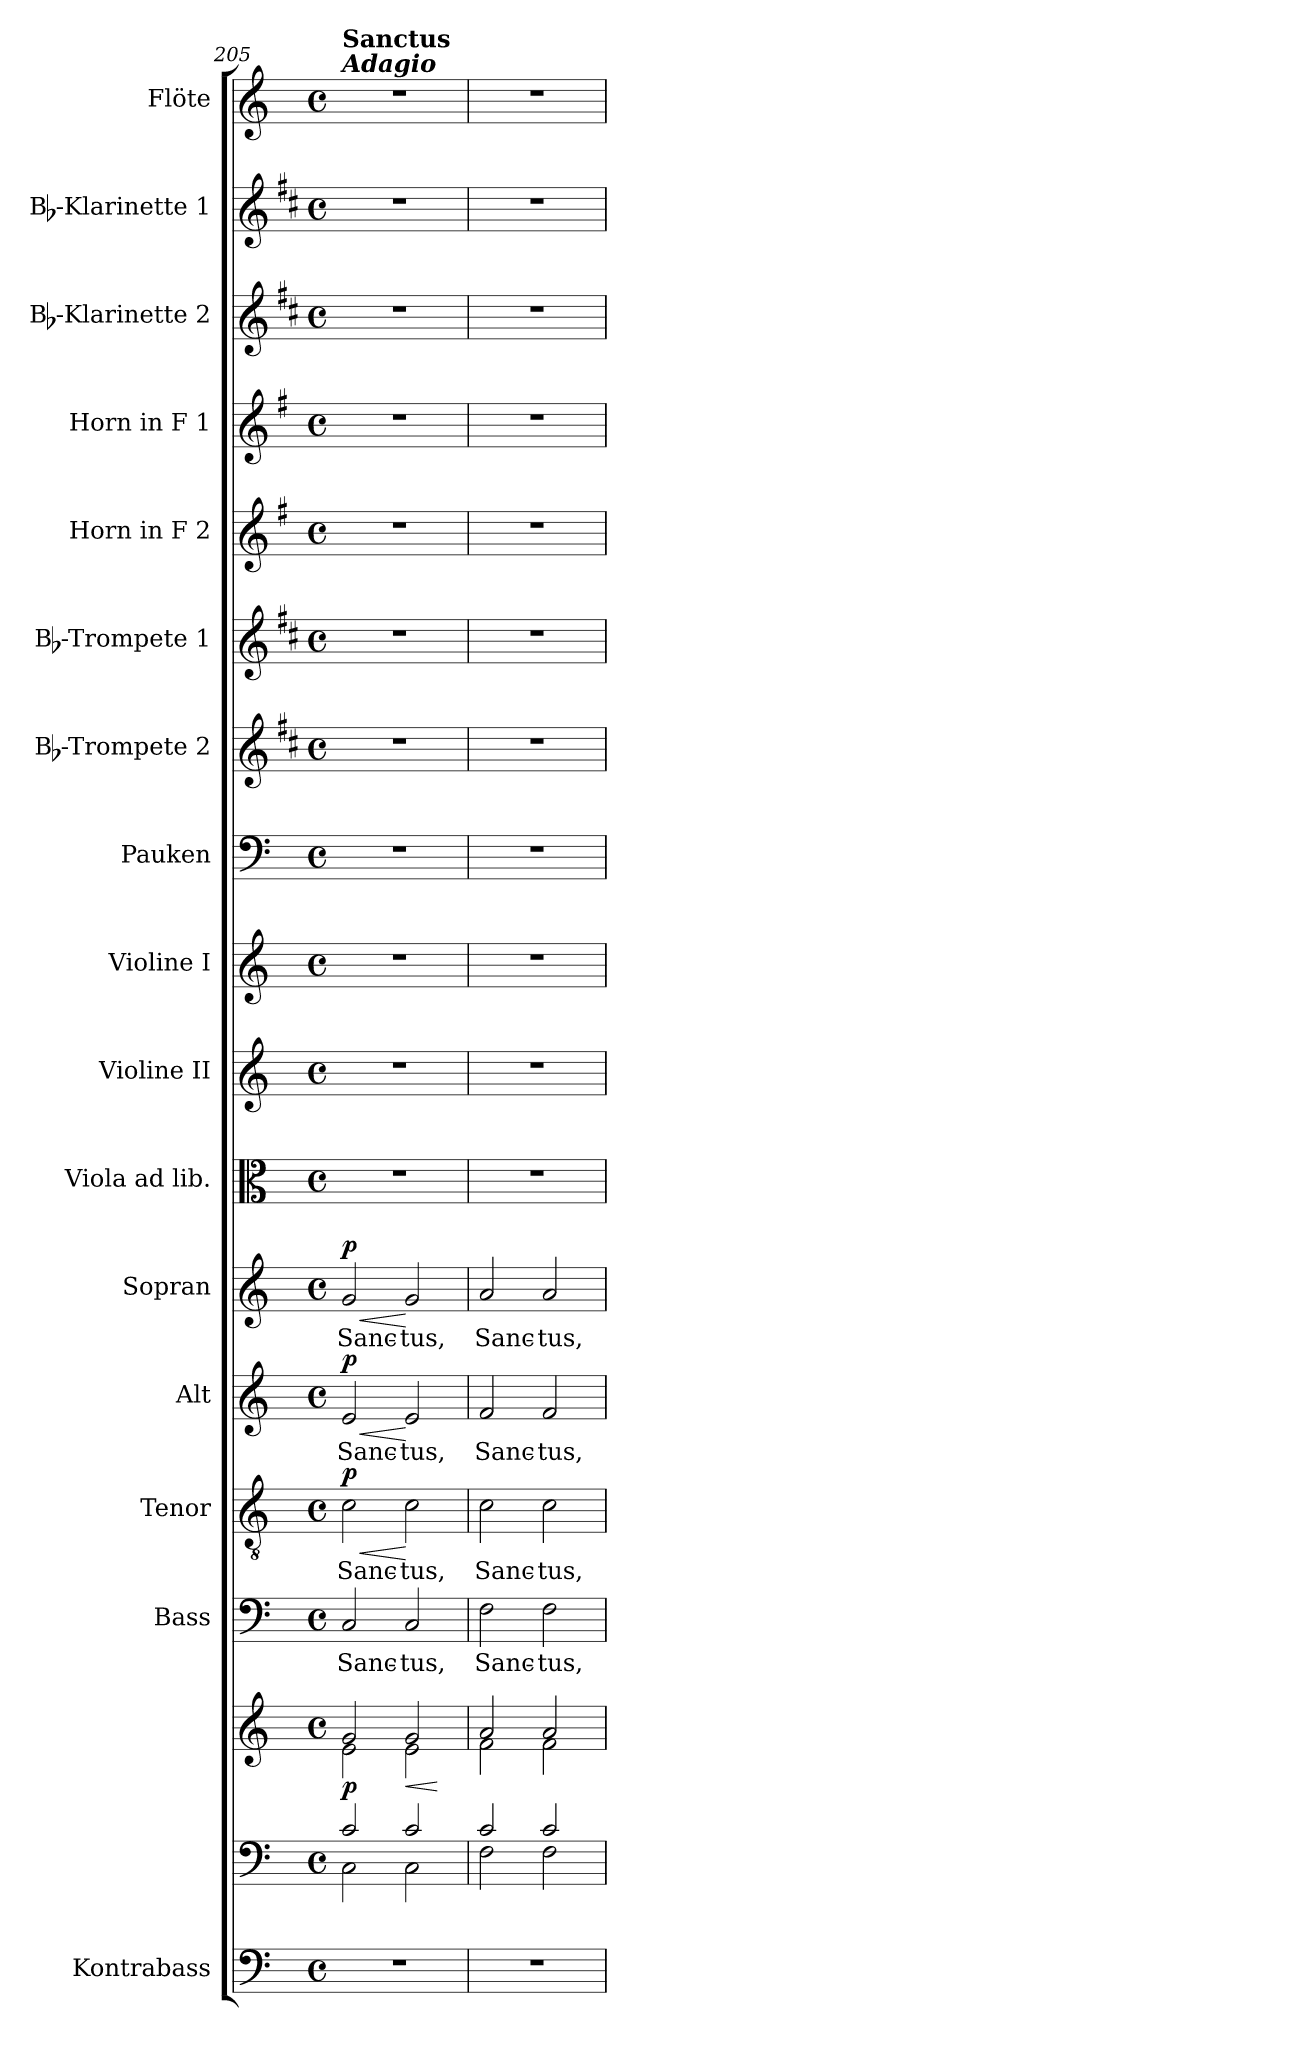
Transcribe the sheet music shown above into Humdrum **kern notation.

**kern	**kern	**kern	**dynam	**kern	**text	**kern	**text	**dynam	**kern	**text	**dynam	**kern	**text	**dynam	**kern	**kern	**kern	**kern	**kern	**kern	**kern	**kern	**kern	**kern	**kern
*part17	*part16	*part16	*part16	*part15	*part15	*part14	*part14	*part14	*part13	*part13	*part13	*part12	*part12	*part12	*part11	*part10	*part9	*part8	*part7	*part6	*part5	*part4	*part3	*part2	*part1
*staff18	*staff17	*staff16	*staff16/17	*staff15	*staff15	*staff14	*staff14	*staff14	*staff13	*staff13	*staff13	*staff12	*staff12	*staff12	*staff11	*staff10	*staff9	*staff8	*staff7	*staff6	*staff5	*staff4	*staff3	*staff2	*staff1
*I"Kontrabass	*	*	*	*I"Bass	*	*I"Tenor	*	*	*I"Alt	*	*	*I"Sopran	*	*	*I"Viola ad lib.	*I"Violine II	*I"Violine I	*I"Pauken	*I"Bb-Trompete 2	*I"Bb-Trompete 1	*I"Horn in F 2	*I"Horn in F 1	*I"Bb-Klarinette 2	*I"Bb-Klarinette 1	*I"Flöte
*I'Kb.	*	*	*	*I'B.	*	*I'T.	*	*	*I'A.	*	*	*I'S.	*	*	*I'Vla.	*I'Vl. II	*I'Vl. I	*I'Pk.	*I'Bb Trp. 2	*I'Bb Trp. 1	*	*	*I'Bb Kl. 2	*I'Bb Kl. 1	*I'Fl.
!!LO:PB:g=z
*clefF4	*clefF4	*clefG2	*	*clefF4	*	*clefGv2	*	*	*clefG2	*	*	*clefG2	*	*	*clefC3	*clefG2	*clefG2	*clefF4	*clefG2	*clefG2	*clefG2	*clefG2	*clefG2	*clefG2	*clefG2
*ITrd7c12	*	*	*	*	*	*	*	*	*	*	*	*	*	*	*	*	*	*	*ITrd1c2	*ITrd1c2	*ITrd4c7	*ITrd4c7	*ITrd1c2	*ITrd1c2	*
*k[]	*k[]	*k[]	*	*k[]	*	*k[]	*	*	*k[]	*	*	*k[]	*	*	*k[]	*k[]	*k[]	*k[]	*k[]	*k[]	*k[]	*k[]	*k[]	*k[]	*k[]
*C:	*C:	*C:	*	*C:	*	*C:	*	*	*C:	*	*	*C:	*	*	*C:	*C:	*C:	*C:	*C:	*C:	*C:	*C:	*C:	*C:	*C:
*M4/4	*M4/4	*M4/4	*	*M4/4	*	*M4/4	*	*	*M4/4	*	*	*M4/4	*	*	*M4/4	*M4/4	*M4/4	*M4/4	*M4/4	*M4/4	*M4/4	*M4/4	*M4/4	*M4/4	*M4/4
*met(c)	*met(c)	*met(c)	*	*met(c)	*	*met(c)	*	*	*met(c)	*	*	*met(c)	*	*	*met(c)	*met(c)	*met(c)	*met(c)	*met(c)	*met(c)	*met(c)	*met(c)	*met(c)	*met(c)	*met(c)
=205	=205	=205	=205	=205	=205	=205	=205	=205	=205	=205	=205	=205	=205	=205	=205	=205	=205	=205	=205	=205	=205	=205	=205	=205	=205
*	*^	*^	*	*	*	*	*	*	*	*	*	*	*	*	*	*	*	*	*	*	*	*	*	*	*
!	!	!	!	!	!	!	!	!	!	!	!	!	!	!	!	!	!	!	!	!	!	!	!	!	!	!	!LO:TX:a:Bi:t=Adagio
!	!	!	!	!	!	!	!	!	!	!	!	!	!	!	!	!	!	!	!	!	!	!	!	!	!	!	!LO:TX:a:B:t=Sanctus
!	!	!	!	!	!LO:DY:b	!	!LO:LY:b	!	!LO:LY:b	!LO:HP:b	!	!LO:LY:b	!LO:HP:b	!	!LO:LY:b	!LO:HP:b	!	!	!	!	!	!	!	!	!	!	!
!	!	!	!	!	!	!	!	!	!	!LO:DY:n=1:a	!	!	!LO:DY:n=1:a	!	!	!LO:DY:n=1:a	!	!	!	!	!	!	!	!	!	!	!
1r	2c/	2C\	2g/	2e\	p	2C/	Sanc-	2c\	Sanc-	< p	2e/	Sanc-	< p	2g/	Sanc-	< p	1r	1r	1r	1r	1r	1r	1r	1r	1r	1r	1r
!	!	!	!	!	!LO:HP:b	!	!LO:LY:b	!	!LO:LY:b	!	!	!LO:LY:b	!	!	!LO:LY:b	!	!	!	!	!	!	!	!	!	!	!	!
.	2c/	2C\	2g/	2e\	<	2C/	-tus,	2c\	-tus,	[	2e/	-tus,	[	2g/	-tus,	[	.	.	.	.	.	.	.	.	.	.	.
*	*v	*v	*	*	*	*	*	*	*	*	*	*	*	*	*	*	*	*	*	*	*	*	*	*	*	*	*
*	*	*v	*v	*	*	*	*	*	*	*	*	*	*	*	*	*	*	*	*	*	*	*	*	*	*	*
.	.	.	[	.	.	.	.	.	.	.	.	.	.	.	.	.	.	.	.	.	.	.	.	.	.
=206	=206	=206	=206	=206	=206	=206	=206	=206	=206	=206	=206	=206	=206	=206	=206	=206	=206	=206	=206	=206	=206	=206	=206	=206	=206
*	*^	*^	*	*	*	*	*	*	*	*	*	*	*	*	*	*	*	*	*	*	*	*	*	*	*
!	!	!	!	!	!	!	!LO:LY:b	!	!LO:LY:b	!	!	!LO:LY:b	!	!	!LO:LY:b	!	!	!	!	!	!	!	!	!	!	!	!
1r	2c/	2F\	2a/	2f\	.	2F\	Sanc-	2c\	Sanc-	.	2f/	Sanc-	.	2a/	Sanc-	.	1r	1r	1r	1r	1r	1r	1r	1r	1r	1r	1r
!	!	!	!	!	!	!	!LO:LY:b	!	!LO:LY:b	!	!	!LO:LY:b	!	!	!LO:LY:b	!	!	!	!	!	!	!	!	!	!	!	!
.	2c/	2F\	2a/	2f\	.	2F\	-tus,	2c\	-tus,	.	2f/	-tus,	.	2a/	-tus,	.	.	.	.	.	.	.	.	.	.	.	.
*	*v	*v	*	*	*	*	*	*	*	*	*	*	*	*	*	*	*	*	*	*	*	*	*	*	*	*	*
*	*	*v	*v	*	*	*	*	*	*	*	*	*	*	*	*	*	*	*	*	*	*	*	*	*	*	*
=	=	=	=	=	=	=	=	=	=	=	=	=	=	=	=	=	=	=	=	=	=	=	=	=	=
*-	*-	*-	*-	*-	*-	*-	*-	*-	*-	*-	*-	*-	*-	*-	*-	*-	*-	*-	*-	*-	*-	*-	*-	*-	*-
